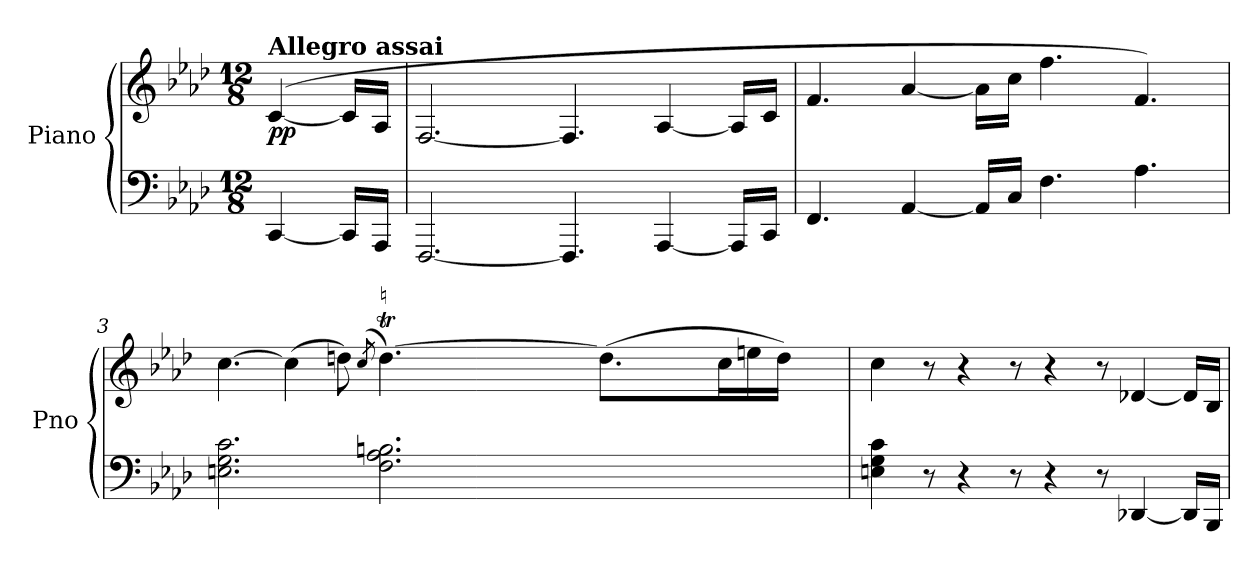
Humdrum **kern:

**kern	**kern	**dynam
*part1	*part1	*part1
*staff2	*staff1	*staff1/2
*I"Piano	*	*
*I'Pno	*	*
*clefF4	*clefG2	*
*k[b-e-a-d-]	*k[b-e-a-d-]	*
*M12/8	*M12/8	*
=	=	=
!	!LO:TX:a:B:t=Allegro assai	!
!	!	!LO:DY:b
[4CC/	([4c/	pp
16CC/LL]	16c/LL]	.
16AAA-/JJ	16A-/JJ	.
=1	=1	=1
[2.FFF/	[2.F/	.
4.FFF/]	4.F/]	.
[4AAA-/	[4A-/	.
16AAA-/LL]	16A-/LL]	.
16CC/JJ	16c/JJ	.
=2	=2	=2
4.FF/	4.f/	.
[4AA-/	[4a-/	.
16AA-/LL]	16a-\LL]	.
16C/JJ	16cc\JJ	.
4.F\	4.ff\	.
4.A-\	4.f/)	.
!!LO:LB:g=z
=3	=3	=3
*	*^	*
2.En\ 2.G\ 2.c\	[4.cc\	2.ryy	.
.	(>4cc\]	.	.
.	8ddn\)	.	.
.	(8qcc/	.	.
*	*	*Xtuplet	*
!	!LO:TX:a:t=♮	!	!
2.F\ 2.A-\ 2.Bn\	[4.ddt\)	24ccyy	.
.	.	24ddyy	.
.	.	24eenyy	.
.	.	24ddyy	.
.	.	24eeyy	.
.	.	24ddyy	.
!	!	!LO:N:vis=16	!
.	.	640%23eeyy	.
!	!	!LO:N:vis=16	!
.	.	640%23ddyy	.
!	!	!LO:N:vis=16	!
.	.	640%23eeyy	.
!	!	!LO:N:vis=16	!
.	.	640%23ddyy	.
.	(>8.dd\L]	.	.
!	!	!LO:N:vis=16	!
.	.	640%23eeyy	.
!	!	!LO:N:vis=16	!
.	.	640%23ddyy	.
.	.	[320%11eeyy	.
.	.	48ddyy	.
.	.	640eeyy]	.
.	.	48eeyy	.
.	.	48ddyy	.
.	16cc\L	.	.
.	.	640%119ryy	.
.	16een\	.	.
.	16dd\JJ)	.	.
*	*v	*v	*
=4	=4	=4
4En\ 4G\ 4c\	4cc\	.
8r	8r	.
4r	4r	.
8r	8r	.
4r	4r	.
8r	8r	.
[4DD-X/	[4d-X/	.
16DD-/LL]	16d-/LL]	.
16BBB-/JJ	16B-/JJ	.
=	=	=
*-	*-	*-
